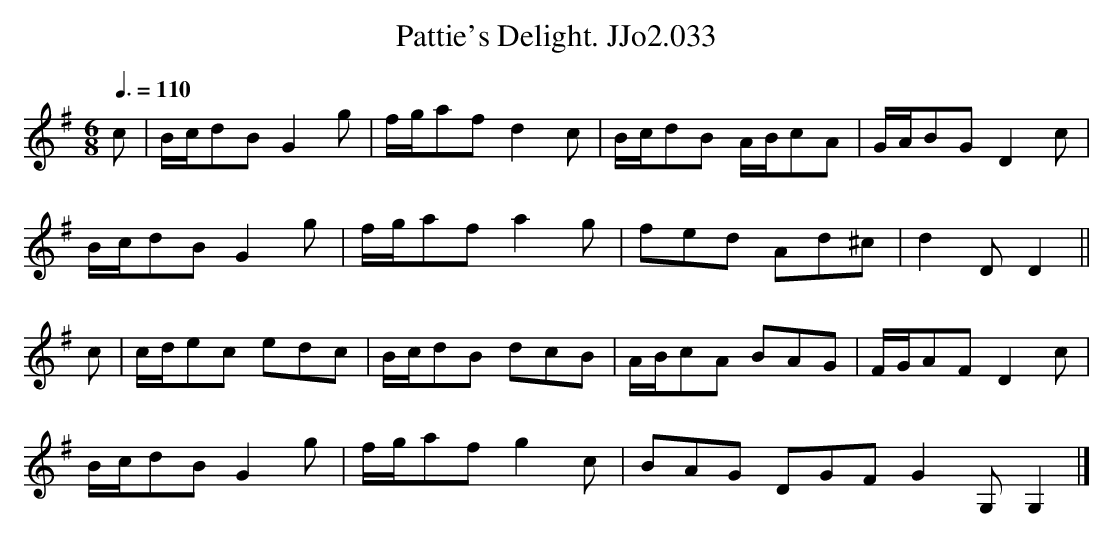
X:1
T:Pattie's Delight. JJo2.033
Q:3/8=110
M:6/8
L:1/8
K:G
c|B/c/dB G2g|f/g/af d2c|B/c/dB A/B/cA|G/A/BG D2c|
B/c/dB G2g|f/g/af a2g|fed Ad^c|d2DD2||
c|c/d/ec edc|B/c/dB dcB|A/B/cA BAG|F/G/AF D2c|
B/c/dB G2g|f/g/af g2c|BAG DGF G2G, G,2|]
